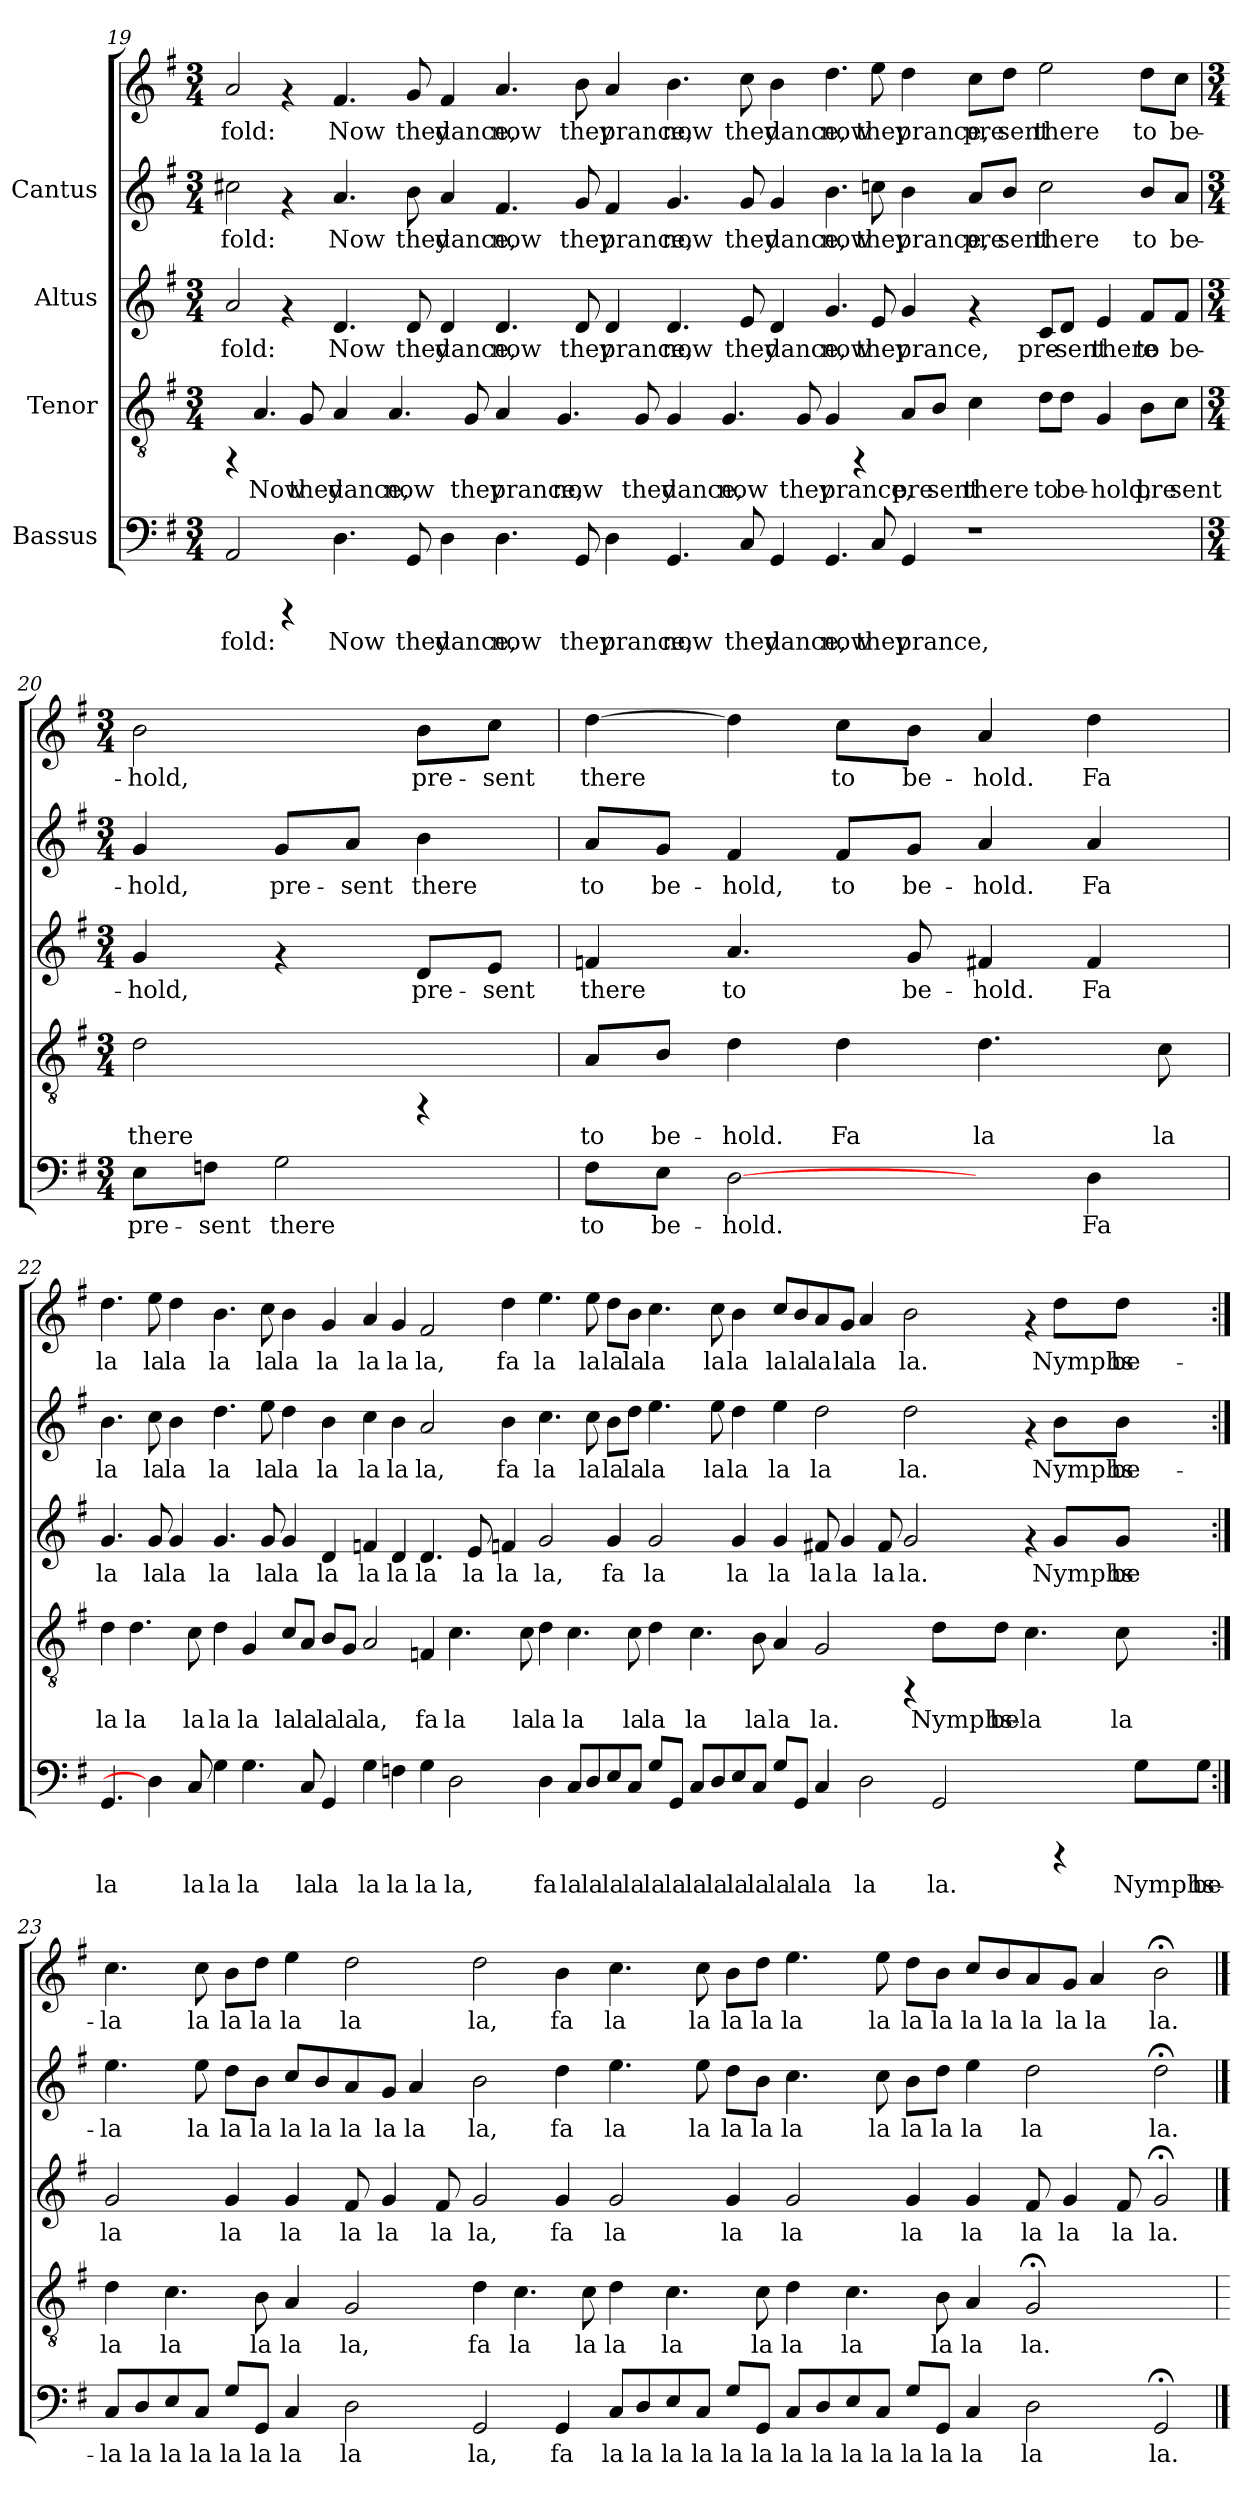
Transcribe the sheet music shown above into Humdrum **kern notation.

**kern	**text	**kern	**text	**kern	**text	**kern	**text	**kern	**text
*part4	*part4	*part3	*part3	*part2	*part2	*part1	*part1	*part1	*part1
*staff5	*staff5	*staff4	*staff4	*staff3	*staff3	*staff2	*staff2	*staff1	*staff1
*I"Bassus	*	*I"Tenor	*	*I"Altus	*	*I"Cantus	*	*	*
!!LO:PB:g=z
*clefF4	*	*clefGv2	*	*clefG2	*	*clefG2	*	*clefG2	*
*k[f#]	*	*k[f#]	*	*k[f#]	*	*k[f#]	*	*k[f#]	*
*G:	*	*G:	*	*G:	*	*G:	*	*G:	*
*M3/4	*	*M3/4	*	*M3/4	*	*M3/4	*	*M3/4	*
*MM180	*	*MM180	*	*MM180	*	*MM180	*	*MM180	*
=19	=19	=19	=19	=19	=19	=19	=19	=19	=19
!	!LO:LY:b:cj	!	!	!	!LO:LY:b:cj	!	!LO:LY:b:cj	!	!LO:LY:b:cj
2AA/	-fold:	4rFF	.	2a/	-fold:	2cc#X\	-fold:	2a/	-fold:
!	!	!	!LO:LY:b:cj	!	!	!	!	!	!
.	.	4.A/	Now	.	.	.	.	.	.
4rCCC	.	.	.	4rf	.	4rf	.	4rf	.
!	!	!	!LO:LY:b:cj	!	!	!	!	!	!
.	.	8G/	they	.	.	.	.	.	.
!	!LO:LY:b:cj	!	!LO:LY:b:cj	!	!LO:LY:b:cj	!	!LO:LY:b:cj	!	!LO:LY:b:cj
4.D\	Now	4A/	dance,	4.d/	Now	4.a/	Now	4.f#/	Now
!	!	!	!LO:LY:b:cj	!	!	!	!	!	!
.	.	4.A/	now	.	.	.	.	.	.
!	!LO:LY:b:cj	!	!	!	!LO:LY:b:cj	!	!LO:LY:b:cj	!	!LO:LY:b:cj
8GG/	they	.	.	8d/	they	8b\	they	8g/	they
!	!LO:LY:b:cj	!	!	!	!LO:LY:b:cj	!	!LO:LY:b:cj	!	!LO:LY:b:cj
4D\	dance,	.	.	4d/	dance,	4a/	dance,	4f#/	dance,
!	!	!	!LO:LY:b:cj	!	!	!	!	!	!
.	.	8G/	they	.	.	.	.	.	.
!	!LO:LY:b:cj	!	!LO:LY:b:cj	!	!LO:LY:b:cj	!	!LO:LY:b:cj	!	!LO:LY:b:cj
4.D\	now	4A/	prance,	4.d/	now	4.f#/	now	4.a/	now
!	!	!	!LO:LY:b:cj	!	!	!	!	!	!
.	.	4.G/	now	.	.	.	.	.	.
!	!LO:LY:b:cj	!	!	!	!LO:LY:b:cj	!	!LO:LY:b:cj	!	!LO:LY:b:cj
8GG/	they	.	.	8d/	they	8g/	they	8b\	they
!	!LO:LY:b:cj	!	!	!	!LO:LY:b:cj	!	!LO:LY:b:cj	!	!LO:LY:b:cj
4D\	prance,	.	.	4d/	prance,	4f#/	prance,	4a/	prance,
!	!	!	!LO:LY:b:cj	!	!	!	!	!	!
.	.	8G/	they	.	.	.	.	.	.
!	!LO:LY:b:cj	!	!LO:LY:b:cj	!	!LO:LY:b:cj	!	!LO:LY:b:cj	!	!LO:LY:b:cj
4.GG/	now	4G/	dance,	4.d/	now	4.g/	now	4.b\	now
!	!	!	!LO:LY:b:cj	!	!	!	!	!	!
.	.	4.G/	now	.	.	.	.	.	.
!	!LO:LY:b:cj	!	!	!	!LO:LY:b:cj	!	!LO:LY:b:cj	!	!LO:LY:b:cj
8C/	they	.	.	8e/	they	8g/	they	8cc\	they
!	!LO:LY:b:cj	!	!	!	!LO:LY:b:cj	!	!LO:LY:b:cj	!	!LO:LY:b:cj
4GG/	dance,	.	.	4d/	dance,	4g/	dance,	4b\	dance,
!	!	!	!LO:LY:b:cj	!	!	!	!	!	!
.	.	8G/	they	.	.	.	.	.	.
!	!LO:LY:b:cj	!	!LO:LY:b:cj	!	!LO:LY:b:cj	!	!LO:LY:b:cj	!	!LO:LY:b:cj
4.GG/	now	4G/	prance,	4.g/	now	4.b\	now	4.dd\	now
.	.	4rFF	.	.	.	.	.	.	.
!	!LO:LY:b:cj	!	!	!	!LO:LY:b:cj	!	!LO:LY:b:cj	!	!LO:LY:b:cj
8C/	they	.	.	8e/	they	8cc\	they	8ee\	they
!	!LO:LY:b:cj	!	!LO:LY:b:cj	!	!LO:LY:b:cj	!	!LO:LY:b:cj	!	!LO:LY:b:cj
4GG/	prance,	8A/L	pre-	4g/	prance,	4b\	prance,	4dd\	prance,
!	!	!	!LO:LY:b:cj	!	!	!	!	!	!
.	.	8B/J	-sent	.	.	.	.	.	.
*	*	*	*	*	*	*	*	*MM120	*
!	!	!	!LO:LY:b:cj	!	!	!	!LO:LY:b:cj	!	!LO:LY:b:cj
1r	.	4c\	there	4rf	.	8a/L	pre-	8cc\L	pre-
!	!	!	!	!	!	!	!LO:LY:b:cj	!	!LO:LY:b:cj
.	.	.	.	.	.	8b/J	-sent	8dd\J	-sent
!	!	!	!LO:LY:b:cj	!	!LO:LY:b:cj	!	!LO:LY:b:cj	!	!LO:LY:b:cj
.	.	8d\L	to	8c/L	pre-	2cc\	there	2ee\	there
!	!	!	!LO:LY:b:cj	!	!LO:LY:b:cj	!	!	!	!
.	.	8d\J	be-	8d/J	-sent	.	.	.	.
!	!	!	!LO:LY:b:cj	!	!LO:LY:b:cj	!	!	!	!
.	.	4G/	-hold,	4e/	there	.	.	.	.
!	!	!	!LO:LY:b:cj	!	!LO:LY:b:cj	!	!LO:LY:b:cj	!	!LO:LY:b:cj
.	.	8B\L	pre-	8f#/L	to	8b/L	to	8dd\L	to
!	!	!	!LO:LY:b:cj	!	!LO:LY:b:cj	!	!LO:LY:b:cj	!	!LO:LY:b:cj
.	.	8c\J	-sent	8f#/J	be-	8a/J	be-	8cc\J	be-
!!LO:PB:g=z
=20	=20	=20	=20	=20	=20	=20	=20	=20	=20
*M3/4	*	*M3/4	*	*M3/4	*	*M3/4	*	*M3/4	*
!	!LO:LY:b:cj	!	!LO:LY:b:cj	!	!LO:LY:b:cj	!	!LO:LY:b:cj	!	!LO:LY:b:cj
8E\L	pre-	2d\	there	4g/	-hold,	4g/	hold,	2b\	-hold,
!	!LO:LY:b:cj	!	!	!	!	!	!	!	!
8Fn\J	-sent	.	.	.	.	.	.	.	.
!	!LO:LY:b:cj	!	!	!	!	!	!LO:LY:b:cj	!	!
2G\	there	.	.	4rf	.	8g/L	pre-	.	.
!	!	!	!	!	!	!	!LO:LY:b:cj	!	!
.	.	.	.	.	.	8a/J	-sent	.	.
!	!	!	!	!	!LO:LY:b:cj	!	!LO:LY:b:cj	!	!LO:LY:b:cj
.	.	4rFF	.	8d/L	pre-	4b\	there	8b\L	pre-
!	!	!	!	!	!LO:LY:b:cj	!	!	!	!LO:LY:b:cj
.	.	.	.	8e/J	-sent	.	.	8cc\J	-sent
=21	=21	=21	=21	=21	=21	=21	=21	=21	=21
!	!LO:LY:b:cj	!	!LO:LY:b:cj	!	!LO:LY:b:cj	!	!LO:LY:b:cj	!	!LO:LY:b:cj
8F#\L	to	8A/L	to	4fn/	there	8a/L	to	[>4dd\	there
!	!LO:LY:b:cj	!	!LO:LY:b:cj	!	!	!	!LO:LY:b:cj	!	!
8E\J	be-	8B/J	be-	.	.	8g/J	be-	.	.
!	!LO:LY:b:cj	!	!LO:LY:b:cj	!	!LO:LY:b:cj	!	!LO:LY:b:cj	!	!LO:LY:b:cj
[2D\	-hold.	4d\	-hold.	4.a/	to	4f#/	-hold,	4dd\]	.
!	!	!	!LO:LY:b:cj	!	!	!	!LO:LY:b:cj	!	!LO:LY:b:cj
.	.	4d\	Fa	.	.	8f#/L	to	8cc\L	to
!	!	!	!	!	!LO:LY:b:cj	!	!LO:LY:b:cj	!	!LO:LY:b:cj
.	.	.	.	8g/	be-	8g/J	be-	8b\J	be-
!	!	!	!LO:LY:b:cj	!	!LO:LY:b:cj	!	!LO:LY:b:cj	!	!LO:LY:b:cj
4ryy	.	4.d\	la	4f#/	-hold.	4a/	-hold.	4a/	-hold.
!	!LO:LY:b:cj	!	!	!	!LO:LY:b:cj	!	!LO:LY:b:cj	!	!LO:LY:b:cj
4D\	Fa	.	.	4f#/	Fa	4a/	Fa	4dd\	Fa
!	!	!	!LO:LY:b:cj	!	!	!	!	!	!
.	.	8c\	la	.	.	.	.	.	.
!!LO:LB:g=z
=22	=22	=22	=22	=22	=22	=22	=22	=22	=22
*	*	*	*	*	*	*	*	*MM180	*
!	!LO:LY:b:cj	!	!LO:LY:b:cj	!	!LO:LY:b:cj	!	!LO:LY:b:cj	!	!LO:LY:b:cj
4.GG/	la	4d\	la	4.g/	la	4.b\	-la	4.dd\	la
!	!	!	!LO:LY:b:cj	!	!	!	!	!	!
.	.	4.d\	la	.	.	.	.	.	.
!	!	!	!	!	!LO:LY:b:cj	!	!LO:LY:b:cj	!	!LO:LY:b:cj
4D\]	.	.	.	8g/	la	8cc\	la	8ee\	la
!	!	!	!	!	!LO:LY:b:cj	!	!LO:LY:b:cj	!	!LO:LY:b:cj
.	.	.	.	4g/	la	4b\	la	4dd\	la
!	!LO:LY:b:cj	!	!LO:LY:b:cj	!	!	!	!	!	!
8C/	la	8c\	la	.	.	.	.	.	.
!	!LO:LY:b:cj	!	!LO:LY:b:cj	!	!LO:LY:b:cj	!	!LO:LY:b:cj	!	!LO:LY:b:cj
4G\	la	4d\	la	4.g/	la	4.dd\	la	4.b\	la
!	!LO:LY:b:cj	!	!LO:LY:b:cj	!	!	!	!	!	!
4.G\	la	4G/	la	.	.	.	.	.	.
!	!	!	!	!	!LO:LY:b:cj	!	!LO:LY:b:cj	!	!LO:LY:b:cj
.	.	.	.	8g/	la	8ee\	la	8cc\	la
!	!	!	!LO:LY:b:cj	!	!LO:LY:b:cj	!	!LO:LY:b:cj	!	!LO:LY:b:cj
.	.	8c/L	la	4g/	la	4dd\	la	4b\	la
!	!LO:LY:b:cj	!	!LO:LY:b:cj	!	!	!	!	!	!
8C/	la	8A/J	la	.	.	.	.	.	.
!	!LO:LY:b:cj	!	!LO:LY:a:cj	!	!LO:LY:a:cj	!	!LO:LY:a:cj	!	!LO:LY:a:cj
4GG/	la	8B/L	la	4d/	la	4b\	la	4g/	la
!	!	!	!LO:LY:a:cj	!	!	!	!	!	!
.	.	8G/J	la	.	.	.	.	.	.
!	!LO:LY:a:cj	!	!LO:LY:a:cj	!	!LO:LY:a:cj	!	!LO:LY:a:cj	!	!LO:LY:a:cj
4G\	la	2A/	la,	4fn/	la	4cc\	la	4a/	la
!	!LO:LY:a:cj	!	!	!	!LO:LY:a:cj	!	!LO:LY:a:cj	!	!LO:LY:a:cj
4Fn\	la	.	.	4d/	la	4b\	la	4g/	la
!	!LO:LY:a:cj	!	!LO:LY:b:cj	!	!LO:LY:b:cj	!	!LO:LY:b:cj	!	!LO:LY:b:cj
4G\	la	4Fn/	fa	4.d/	la	2a/	la,	2f#/	la,
!	!LO:LY:b:cj	!	!LO:LY:b:cj	!	!	!	!	!	!
2D\	la,	4.c\	la	.	.	.	.	.	.
!	!	!	!	!	!LO:LY:b:cj	!	!	!	!
.	.	.	.	8e/	la	.	.	.	.
!	!	!	!	!	!LO:LY:b:cj	!	!LO:LY:b:cj	!	!LO:LY:b:cj
.	.	.	.	4fn/	la	4b\	fa	4dd\	fa
!	!	!	!LO:LY:b:cj	!	!	!	!	!	!
.	.	8c\	la	.	.	.	.	.	.
!	!LO:LY:b:cj	!	!LO:LY:b:cj	!	!LO:LY:b:cj	!	!LO:LY:b:cj	!	!LO:LY:b:cj
4D\	fa	4d\	la	2g/	la,	4.cc\	la	4.ee\	la
!	!LO:LY:b:cj	!	!LO:LY:b:cj	!	!	!	!	!	!
8C/L	la	4.c\	la	.	.	.	.	.	.
!	!LO:LY:b:cj	!	!	!	!	!	!LO:LY:b:cj	!	!LO:LY:b:cj
8D/	la	.	.	.	.	8cc\	la	8ee\	la
!	!LO:LY:b:cj	!	!	!	!LO:LY:b:cj	!	!LO:LY:b:cj	!	!LO:LY:b:cj
8E/	la	.	.	4g/	fa	8b\L	la	8dd\L	la
!	!LO:LY:b:cj	!	!LO:LY:b:cj	!	!	!	!LO:LY:b:cj	!	!LO:LY:b:cj
8C/J	la	8c\	la	.	.	8dd\J	la	8b\J	la
!	!LO:LY:b:cj	!	!LO:LY:b:cj	!	!LO:LY:b:cj	!	!LO:LY:b:cj	!	!LO:LY:b:cj
8G/L	la	4d\	la	2g/	la	4.ee\	la	4.cc\	la
!	!LO:LY:b:cj	!	!	!	!	!	!	!	!
8GG/J	la	.	.	.	.	.	.	.	.
!	!LO:LY:b:cj	!	!LO:LY:b:cj	!	!	!	!	!	!
8C/L	la	4.c\	la	.	.	.	.	.	.
!	!LO:LY:b:cj	!	!	!	!	!	!LO:LY:b:cj	!	!LO:LY:b:cj
8D/	la	.	.	.	.	8ee\	la	8cc\	la
!	!LO:LY:b:cj	!	!	!	!LO:LY:b:cj	!	!LO:LY:b:cj	!	!LO:LY:b:cj
8E/	la	.	.	4g/	la	4dd\	la	4b\	la
!	!LO:LY:b:cj	!	!LO:LY:b:cj	!	!	!	!	!	!
8C/J	la	8B\	la	.	.	.	.	.	.
!	!LO:LY:b:cj	!	!LO:LY:b:cj	!	!LO:LY:b:cj	!	!LO:LY:b:cj	!	!LO:LY:b:cj
8G/L	la	4A/	la	4g/	la	4ee\	la	8cc/L	la
!	!LO:LY:b:cj	!	!	!	!	!	!	!	!LO:LY:b:cj
8GG/J	la	.	.	.	.	.	.	8b/	la
!	!LO:LY:b:cj	!	!LO:LY:b:cj	!	!LO:LY:b:cj	!	!LO:LY:b:cj	!	!LO:LY:b:cj
4C/	la	2G/	la.	8f#/	la	2dd\	la	8a/	la
!	!	!	!	!	!LO:LY:b:cj	!	!	!	!LO:LY:b:cj
.	.	.	.	4g/	la	.	.	8g/J	la
!	!LO:LY:b:cj	!	!	!	!	!	!	!	!LO:LY:b:cj
2D\	la	.	.	.	.	.	.	4a/	la
!	!	!	!	!	!LO:LY:b:cj	!	!	!	!
.	.	.	.	8f#/	la	.	.	.	.
*	*	*	*	*	*	*	*	*MM120	*
!	!	!	!	!	!LO:LY:b:cj	!	!LO:LY:b:cj	!	!LO:LY:b:cj
.	.	4rFF	.	2g/	la.	2dd\	la.	2b\	la.
!	!LO:LY:b:cj	!	!LO:LY:b:cj	!	!	!	!	!	!
2GG/	la.	8d\L	Nymphs	.	.	.	.	.	.
!	!	!	!LO:LY:b:cj	!	!	!	!	!	!
.	.	8d\J	be-	.	.	.	.	.	.
!	!	!	!LO:LY:b:cj	!	!	!	!	!	!
.	.	4.c\	-la	4rf	.	4rf	.	4rf	.
!	!	!	!	!	!LO:LY:b:cj	!	!LO:LY:b:cj	!	!LO:LY:b:cj
4rCCC	.	.	.	8g/L	Nymphs	8b\L	Nymphs	8dd\L	Nymphs
!	!	!	!LO:LY:b:cj	!	!LO:LY:b:cj	!	!LO:LY:b:cj	!	!LO:LY:b:cj
.	.	8c\	la	8g/J	be	8b\J	be-	8dd\J	be-
!	!LO:LY:b:cj	!	!	!	!	!	!	!	!
8G\L	Nymphs	4ryy	.	4ryy	.	4ryy	.	4ryy	.
!	!LO:LY:b:cj	!	!	!	!	!	!	!	!
8G\J	be-	.	.	.	.	.	.	.	.
!!LO:PB:g=z
=23:|!	=23:|!	=23:|!	=23:|!	=23:|!	=23:|!	=23:|!	=23:|!	=23:|!	=23:|!
!	!LO:LY:b:cj	!	!LO:LY:b:cj	!	!LO:LY:b:cj	!	!LO:LY:b:cj	!	!LO:LY:b:cj
8C/L	-la	4d\	la	2g/	la	4.ee\	la	4.cc\	-la
!	!LO:LY:b:cj	!	!	!	!	!	!	!	!
8D/	la	.	.	.	.	.	.	.	.
!	!LO:LY:b:cj	!	!LO:LY:b:cj	!	!	!	!	!	!
8E/	la	4.c\	la	.	.	.	.	.	.
!	!LO:LY:b:cj	!	!	!	!	!	!LO:LY:b:cj	!	!LO:LY:b:cj
8C/J	la	.	.	.	.	8ee\	la	8cc\	la
!	!LO:LY:b:cj	!	!	!	!LO:LY:b:cj	!	!LO:LY:b:cj	!	!LO:LY:b:cj
8G/L	la	.	.	4g/	la	8dd\L	la	8b\L	la
!	!LO:LY:b:cj	!	!LO:LY:b:cj	!	!	!	!LO:LY:b:cj	!	!LO:LY:b:cj
8GG/J	la	8B\	la	.	.	8b\J	la	8dd\J	la
!	!LO:LY:b:cj	!	!LO:LY:b:cj	!	!LO:LY:b:cj	!	!LO:LY:b:cj	!	!LO:LY:b:cj
4C/	la	4A/	la	4g/	la	8cc/L	la	4ee\	la
!	!	!	!	!	!	!	!LO:LY:b:cj	!	!
.	.	.	.	.	.	8b/	la	.	.
!	!LO:LY:b:cj	!	!LO:LY:b:cj	!	!LO:LY:b:cj	!	!LO:LY:b:cj	!	!LO:LY:b:cj
2D\	la	2G/	la,	8f#/	la	8a/	la	2dd\	la
!	!	!	!	!	!LO:LY:b:cj	!	!LO:LY:b:cj	!	!
.	.	.	.	4g/	la	8g/J	la	.	.
!	!	!	!	!	!	!	!LO:LY:b:cj	!	!
.	.	.	.	.	.	4a/	la	.	.
!	!	!	!	!	!LO:LY:b:cj	!	!	!	!
.	.	.	.	8f#/	la	.	.	.	.
!	!LO:LY:b:cj	!	!LO:LY:b:cj	!	!LO:LY:b:cj	!	!LO:LY:b:cj	!	!LO:LY:b:cj
2GG/	la,	4d\	fa	2g/	la,	2b\	la,	2dd\	la,
!	!	!	!LO:LY:b:cj	!	!	!	!	!	!
.	.	4.c\	la	.	.	.	.	.	.
!	!LO:LY:b:cj	!	!	!	!LO:LY:b:cj	!	!LO:LY:b:cj	!	!LO:LY:b:cj
4GG/	fa	.	.	4g/	fa	4dd\	fa	4b\	fa
!	!	!	!LO:LY:b:cj	!	!	!	!	!	!
.	.	8c\	la	.	.	.	.	.	.
!	!LO:LY:b:cj	!	!LO:LY:b:cj	!	!LO:LY:b:cj	!	!LO:LY:b:cj	!	!LO:LY:b:cj
8C/L	la	4d\	la	2g/	la	4.ee\	la	4.cc\	la
!	!LO:LY:b:cj	!	!	!	!	!	!	!	!
8D/	la	.	.	.	.	.	.	.	.
!	!LO:LY:b:cj	!	!LO:LY:b:cj	!	!	!	!	!	!
8E/	la	4.c\	la	.	.	.	.	.	.
!	!LO:LY:b:cj	!	!	!	!	!	!LO:LY:b:cj	!	!LO:LY:b:cj
8C/J	la	.	.	.	.	8ee\	la	8cc\	la
!	!LO:LY:b:cj	!	!	!	!LO:LY:b:cj	!	!LO:LY:b:cj	!	!LO:LY:b:cj
8G/L	la	.	.	4g/	la	8dd\L	la	8b\L	la
!	!LO:LY:b:cj	!	!LO:LY:b:cj	!	!	!	!LO:LY:b:cj	!	!LO:LY:b:cj
8GG/J	la	8c\	la	.	.	8b\J	la	8dd\J	la
!	!LO:LY:b:cj	!	!LO:LY:b:cj	!	!LO:LY:b:cj	!	!LO:LY:b:cj	!	!LO:LY:b:cj
8C/L	la	4d\	la	2g/	la	4.cc\	la	4.ee\	la
!	!LO:LY:b:cj	!	!	!	!	!	!	!	!
8D/	la	.	.	.	.	.	.	.	.
!	!LO:LY:b:cj	!	!LO:LY:b:cj	!	!	!	!	!	!
8E/	la	4.c\	la	.	.	.	.	.	.
!	!LO:LY:b:cj	!	!	!	!	!	!LO:LY:b:cj	!	!LO:LY:b:cj
8C/J	la	.	.	.	.	8cc\	la	8ee\	la
!	!LO:LY:b:cj	!	!	!	!LO:LY:b:cj	!	!LO:LY:b:cj	!	!LO:LY:b:cj
8G/L	la	.	.	4g/	la	8b\L	la	8dd\L	la
!	!LO:LY:b:cj	!	!LO:LY:b:cj	!	!	!	!LO:LY:b:cj	!	!LO:LY:b:cj
8GG/J	la	8B\	la	.	.	8dd\J	la	8b\J	la
!	!LO:LY:b:cj	!	!LO:LY:b:cj	!	!LO:LY:b:cj	!	!LO:LY:b:cj	!	!LO:LY:b:cj
4C/	la	4A/	la	4g/	la	4ee\	la	8cc/L	la
!	!	!	!	!	!	!	!	!	!LO:LY:b:cj
.	.	.	.	.	.	.	.	8b/	la
!	!LO:LY:b:cj	!	!LO:LY:b:cj	!	!LO:LY:b:cj	!	!LO:LY:b:cj	!	!LO:LY:b:cj
2D\	la	2G;</	la.	8f#/	la	2dd\	la	8a/	la
!	!	!	!	!	!LO:LY:b:cj	!	!	!	!LO:LY:b:cj
.	.	.	.	4g/	la	.	.	8g/J	la
!	!	!	!	!	!	!	!	!	!LO:LY:b:cj
.	.	.	.	.	.	.	.	4a/	la
!	!	!	!	!	!LO:LY:b:cj	!	!	!	!
.	.	.	.	8f#/	la	.	.	.	.
!	!LO:LY:b:cj	!	!	!	!LO:LY:b:cj	!	!LO:LY:b:cj	!	!LO:LY:b:cj
2GG;</	la.	2ryy	.	2g;</	la.	2dd;<\	la.	2b;<\	la.
==	==	=	==	==	==	==	==	==	==
*-	*-	*-	*-	*-	*-	*-	*-	*-	*-
